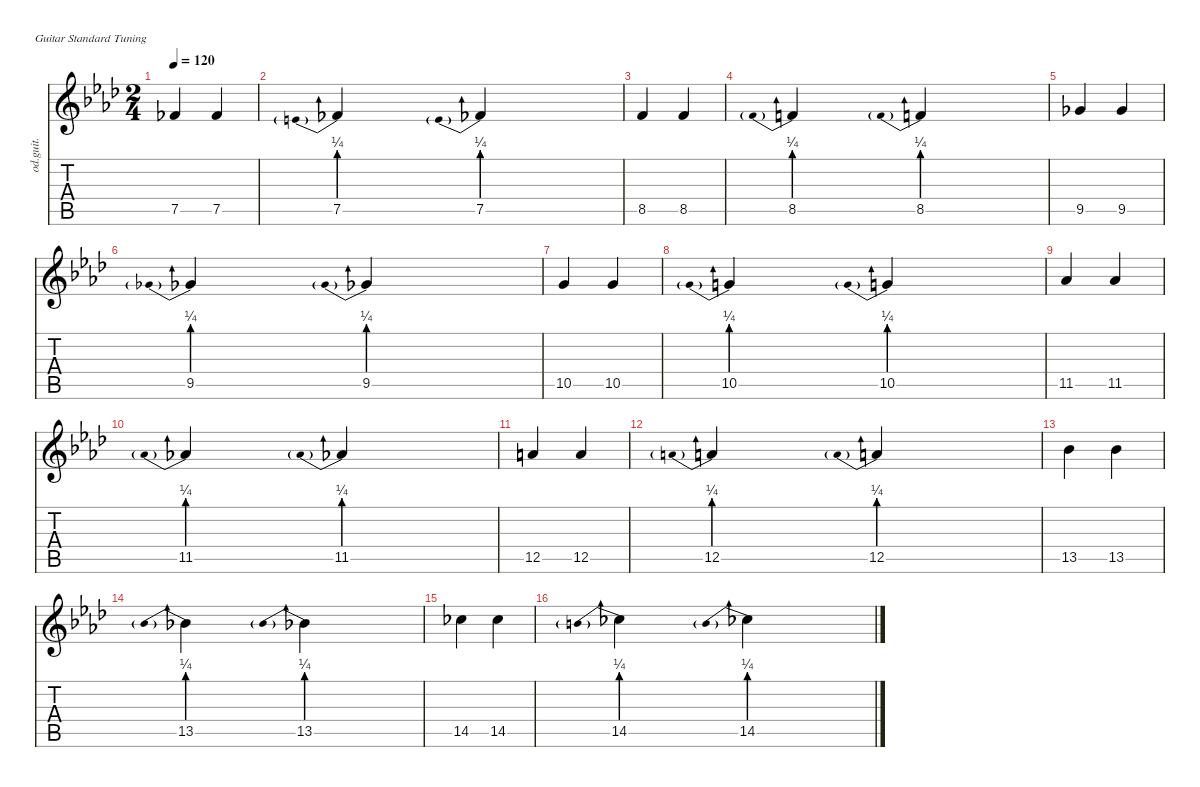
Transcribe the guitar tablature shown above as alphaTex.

\defaultSystemsLayout 4
\hideDynamics
\bracketExtendMode nobrackets
\otherSystemsTrackNameOrientation horizontal
\track ("Overdriven Guitar" "od.guit.") {instrument overdrivenguitar}
\staff {score tabs}
\tuning (E4 B3 G3 D3 A2 E2)
\ts (2 4)
\tempo 120
\clef g2
\ks ab
7.5{acc b}.4{dy mf beam Up} 7.5{acc b}.4{beam Up} |
7.5{be (prebend 0 1 60 1) acc b}.4{beam Up} 7.5{be (prebend 0 1 60 1) acc b}.4{beam Up} |
8.5{acc forcenatural}.4{beam Up} 8.5{acc forcenatural}.4{beam Up} |
8.5{be (prebend 0 1 60 1) acc forcenatural}.4{beam Up} 8.5{be (prebend 0 1 60 1) acc forcenatural}.4{beam Up} |
9.5{acc b}.4{beam Up} 9.5{acc b}.4{beam Up} |
9.5{be (prebend 0 1 60 1) acc b}.4{beam Up} 9.5{be (prebend 0 1 60 1) acc b}.4{beam Up} |
10.5{acc forcenatural}.4{beam Up} 10.5{acc forcenatural}.4{beam Up} |
10.5{be (prebend 0 1 60 1) acc forcenatural}.4{beam Up} 10.5{be (prebend 0 1 60 1) acc forcenatural}.4{beam Up} |
11.5{acc b}.4{beam Up} 11.5{acc b}.4{beam Up} |
11.5{be (prebend 0 1 60 1) acc b}.4{beam Up} 11.5{be (prebend 0 1 60 1) acc b}.4{beam Up} |
12.5{acc forcenatural}.4{beam Up} 12.5{acc forcenatural}.4{beam Up} |
12.5{be (prebend 0 1 60 1) acc forcenatural}.4{beam Up} 12.5{be (prebend 0 1 60 1) acc forcenatural}.4{beam Up} |
13.5{acc b}.4{beam Down} 13.5{acc b}.4{beam Down} |
13.5{be (prebend 0 1 60 1) acc b}.4{beam Down} 13.5{be (prebend 0 1 60 1) acc b}.4{beam Down} |
14.5{acc b}.4{beam Down} 14.5{acc b}.4{beam Down} |
14.5{be (prebend 0 1 60 1) acc b}.4{beam Down} 14.5{be (prebend 0 1 60 1) acc b}.4{beam Down}
